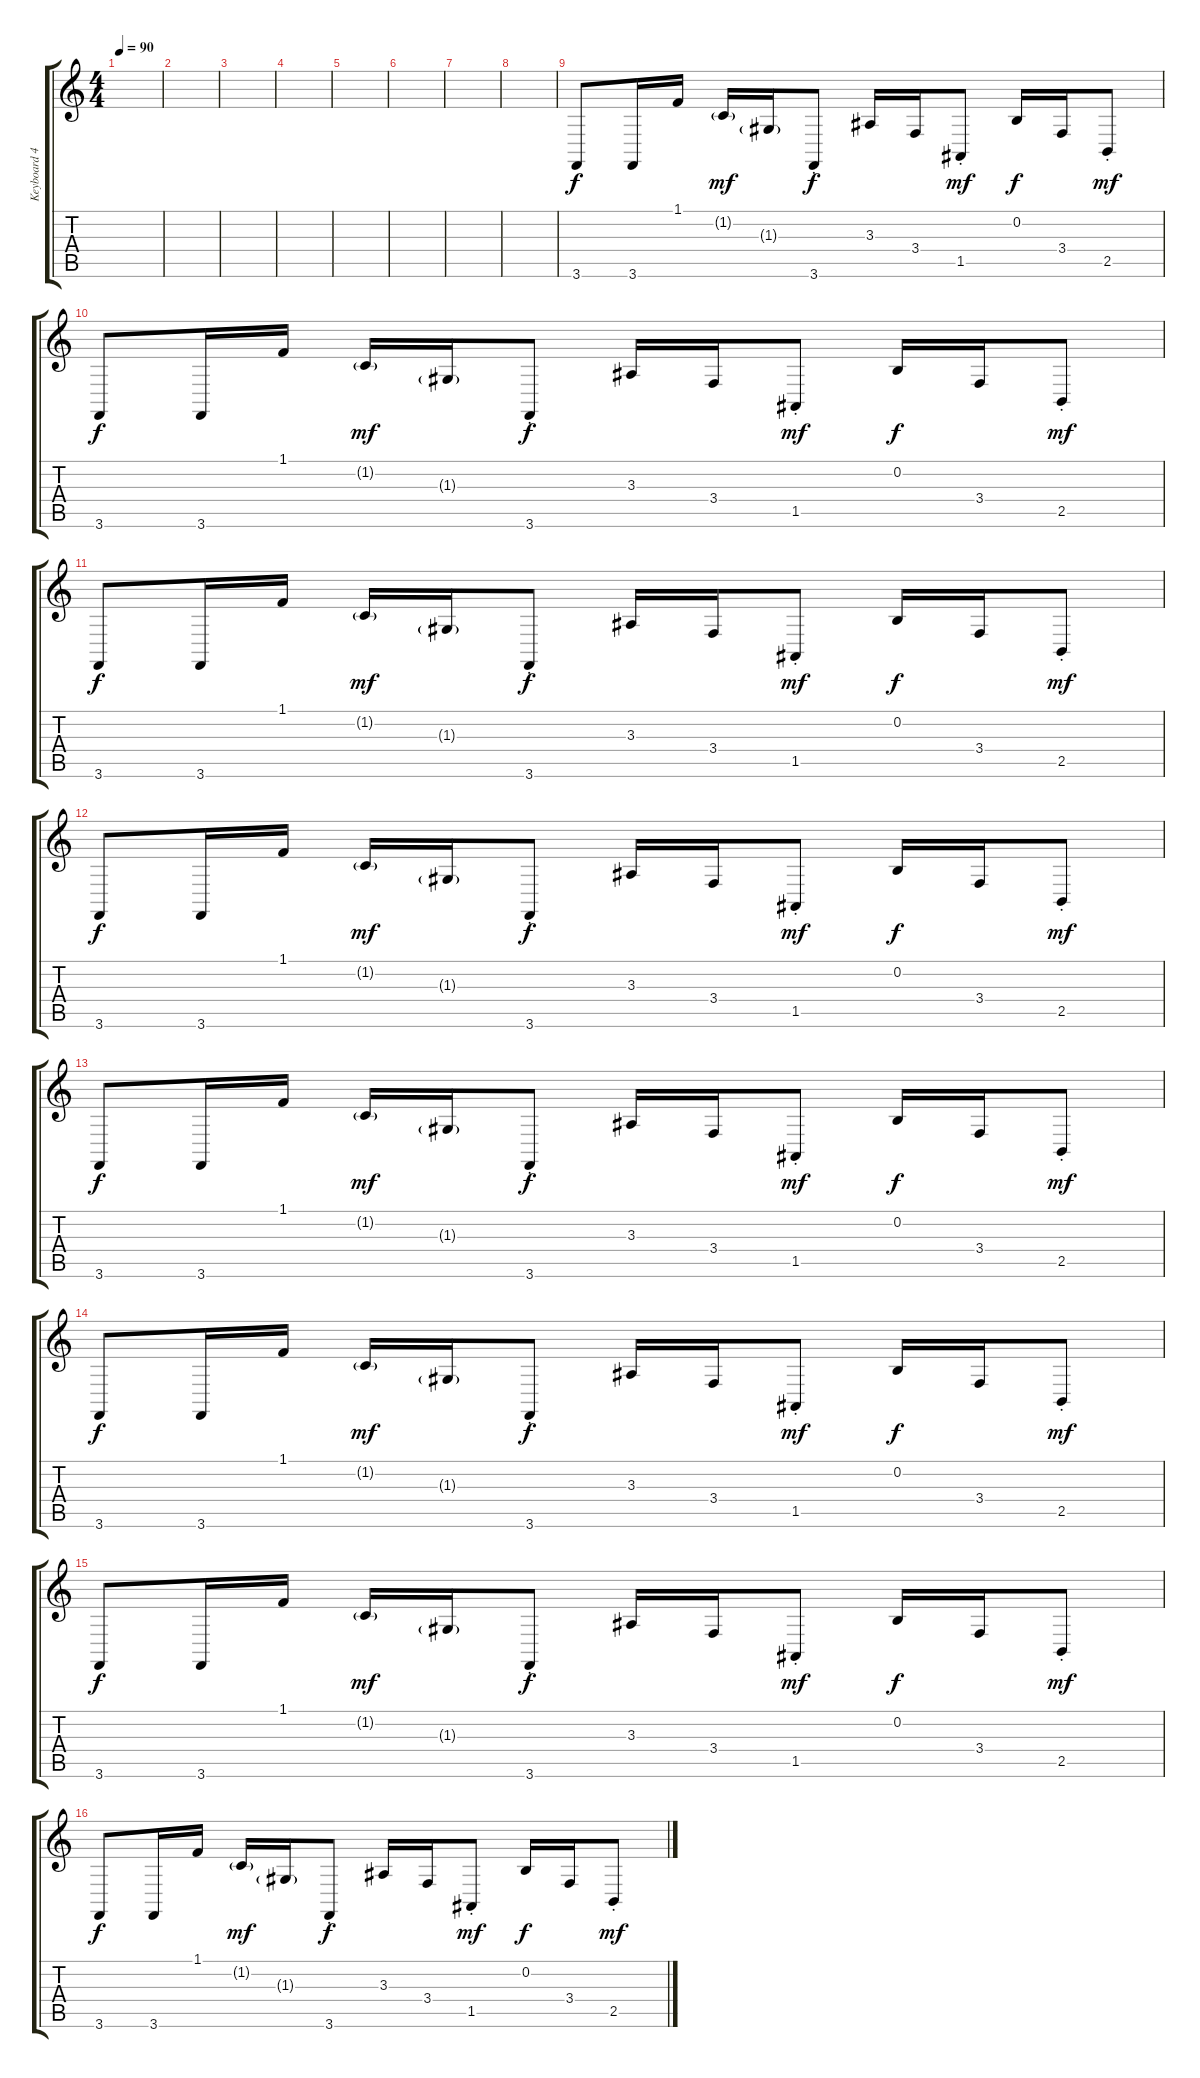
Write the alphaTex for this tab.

\track ("Keyboard 4" "Keyboard 4") {instrument pad3polysynth}
\staff {score tabs}
\tuning (E4 B3 G3 D3 A2 D2) {hide}
\ts (4 4)
\tempo 90
\clef g2
\ks c
|
|
|
|
|
|
|
|
3.6.8{dy f} 3.6.16 1.1.16 1.2{g}.16{dy mf} 1.3{g}.16 3.6{st}.8{dy f} 3.3.16 3.4.16 1.5{st}.8{dy mf} 0.2.16{dy f} 3.4.16 2.5{st}.8{dy mf} |
3.6.8{dy f} 3.6.16 1.1.16 1.2{g}.16{dy mf} 1.3{g}.16 3.6{st}.8{dy f} 3.3.16 3.4.16 1.5{st}.8{dy mf} 0.2.16{dy f} 3.4.16 2.5{st}.8{dy mf} |
3.6.8{dy f} 3.6.16 1.1.16 1.2{g}.16{dy mf} 1.3{g}.16 3.6{st}.8{dy f} 3.3.16 3.4.16 1.5{st}.8{dy mf} 0.2.16{dy f} 3.4.16 2.5{st}.8{dy mf} |
3.6.8{dy f} 3.6.16 1.1.16 1.2{g}.16{dy mf} 1.3{g}.16 3.6{st}.8{dy f} 3.3.16 3.4.16 1.5{st}.8{dy mf} 0.2.16{dy f} 3.4.16 2.5{st}.8{dy mf} |
3.6.8{dy f} 3.6.16 1.1.16 1.2{g}.16{dy mf} 1.3{g}.16 3.6{st}.8{dy f} 3.3.16 3.4.16 1.5{st}.8{dy mf} 0.2.16{dy f} 3.4.16 2.5{st}.8{dy mf} |
3.6.8{dy f} 3.6.16 1.1.16 1.2{g}.16{dy mf} 1.3{g}.16 3.6{st}.8{dy f} 3.3.16 3.4.16 1.5{st}.8{dy mf} 0.2.16{dy f} 3.4.16 2.5{st}.8{dy mf} |
3.6.8{dy f} 3.6.16 1.1.16 1.2{g}.16{dy mf} 1.3{g}.16 3.6{st}.8{dy f} 3.3.16 3.4.16 1.5{st}.8{dy mf} 0.2.16{dy f} 3.4.16 2.5{st}.8{dy mf} |
3.6.8{dy f} 3.6.16 1.1.16 1.2{g}.16{dy mf} 1.3{g}.16 3.6{st}.8{dy f} 3.3.16 3.4.16 1.5{st}.8{dy mf} 0.2.16{dy f} 3.4.16 2.5{st}.8{dy mf}
